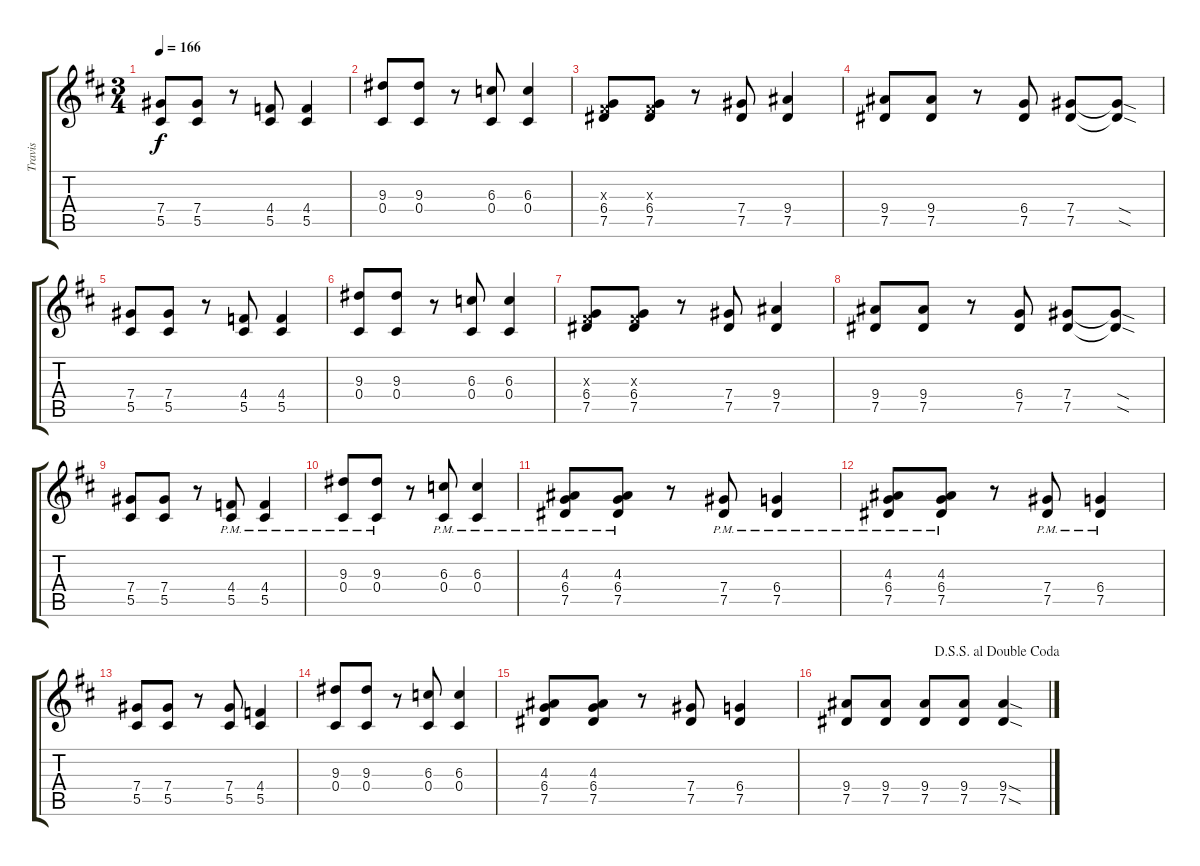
\track ("Travis" "Travis") {instrument distortionguitar}
\staff {score tabs}
\tuning (Eb4 Bb3 Gb3 Db3 Ab2 Eb2) {hide}
\ts (3 4)
\tempo 166
\clef g2
\ks d
(7.4 5.5).8{dy f} (7.4 5.5).8 r.8 (4.4 5.5).8 (4.4 5.5).4 |
(9.3 0.4).8 (9.3 0.4).8 r.8 (6.3 0.4).8 (6.3 0.4).4 |
(0.3{x} 6.4 7.5).8 (0.3{x} 6.4 7.5).8 r.8 (7.4 7.5).8 (9.4 7.5).4 |
(9.4 7.5).8 (9.4 7.5).8 r.8 (6.4 7.5).8 (7.4 7.5).8 (7.4{sod t} 7.5{sod t}).8 |
(7.4 5.5).8 (7.4 5.5).8 r.8 (4.4 5.5).8 (4.4 5.5).4 |
(9.3 0.4).8 (9.3 0.4).8 r.8 (6.3 0.4).8 (6.3 0.4).4 |
(0.3{x} 6.4 7.5).8 (0.3{x} 6.4 7.5).8 r.8 (7.4 7.5).8 (9.4 7.5).4 |
(9.4 7.5).8 (9.4 7.5).8 r.8 (6.4 7.5).8 (7.4 7.5).8 (7.4{sod t} 7.5{sod t}).8 |
(7.4 5.5).8 (7.4 5.5).8 r.8 (4.4{pm} 5.5{pm}).8 (4.4{pm} 5.5{pm}).4 |
(9.3{pm} 0.4{pm}).8 (9.3{pm} 0.4{pm}).8 r.8 (6.3{pm} 0.4{pm}).8 (6.3{pm} 0.4{pm}).4 |
(4.3{pm} 6.4{pm} 7.5{pm}).8 (4.3{pm} 6.4{pm} 7.5{pm}).8 r.8 (7.4{pm} 7.5{pm}).8 (6.4{pm} 7.5{pm}).4 |
(4.3{pm} 6.4{pm} 7.5{pm}).8 (4.3{pm} 6.4{pm} 7.5{pm}).8 r.8 (7.4{pm} 7.5{pm}).8 (6.4{pm} 7.5{pm}).4 |
(7.4 5.5).8 (7.4 5.5).8 r.8 (7.4 5.5).8 (4.4 5.5).4 |
(9.3 0.4).8 (9.3 0.4).8 r.8 (6.3 0.4).8 (6.3 0.4).4 |
(4.3 6.4 7.5).8 (4.3 6.4 7.5).8 r.8 (7.4 7.5).8 (6.4 7.5).4 |
\jump dalsegnosegnoaldoublecoda
(9.4 7.5).8 (9.4 7.5).8 (9.4 7.5).8 (9.4 7.5).8 (9.4{sod} 7.5{sod}).4
